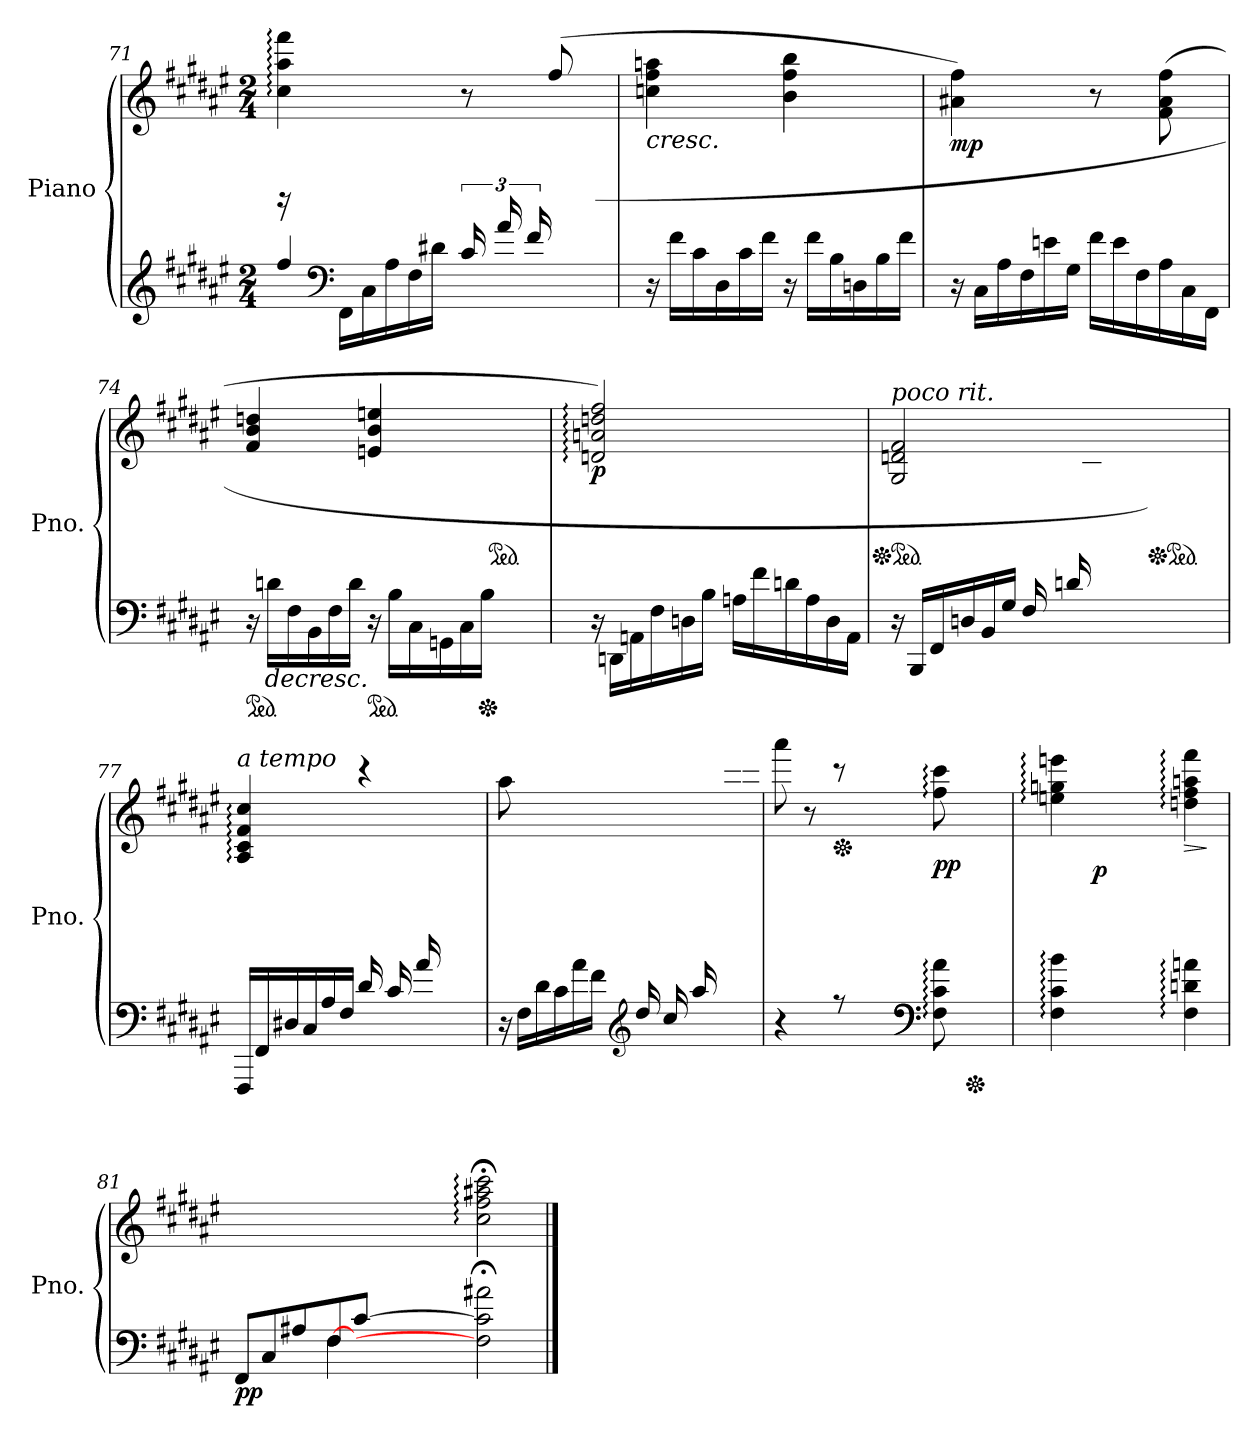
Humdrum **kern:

**kern	**kern	**dynam
*part1	*part1	*part1
*staff2	*staff1	*staff1/2
*I"Piano	*	*
*I'Pno.	*	*
!!LO:LB:g=z
*clefG2	*clefG2	*
*k[f#c#g#d#a#e#]	*k[f#c#g#d#a#e#]	*
*M2/4	*M2/4	*
*MM40	*MM40	*
=71	=71	=71
*^	*	*
*	*Xtuplet	*	*
*	*	*^	*
4ff#/	24rdddd	4cc#\: 4aa#\: 4fff#\:	4.ryy	.
*clefF4	*	*	*	*
.	24FF#\LL	.	.	.
.	24C#\	.	.	.
.	24A#\	.	.	.
.	24F#\	.	.	.
.	24d#X\JJ	.	.	.
*	*	*MM48	*	*
24c#/LL	4ryy	8r	.	.
24a#/	.	.	.	.
24f#/	.	.	.	.
8ryy	.	(8ff#/	24dd#\	.
.	.	.	24cc#\	.
.	.	.	(24f#\JJ	.
*v	*v	*	*	*
=72	=72	=72	=72
!	!	!	!LO:HP:b
*	*v	*v	*
24r	4ccn\ 4ff#\ 4aan\	<
24f#\LL	.	.
24c#\	.	.
24D#\	.	.
24c#\	.	.
24f#\JJ	.	.
24r	4b\ 4ff#\ 4bb\	.
24f#\LL	.	.
24B\	.	.
24Dn\	.	.
24B\	.	.
24f#\JJ	.	.
=73	=73	=73
!	!	!LO:DY:b
24r	4a#X\ 4ff#\)	mp
24C#\LL	.	.
24A#\	.	.
24F#\	.	.
24en\	.	.
24G#\JJ	.	.
24f#\LL	8r	.
24e\	.	.
24F#\	.	.
24A#\	(8f#\ 8a#\ 8ff#\	.
24C#\	.	.
24FF#\JJ	.	.
!!LO:LB:g=z
=74	=74	=74
*ped	*	*
*	*^	*
24r	4f#/ 4b/ 4ddn/	4ryy	.
!	!	!	!LO:HP:b=2
24dn\LL	.	.	>
24F#\	.	.	.
24BB\	.	.	.
24F#\	.	.	.
24d\JJ	.	.	.
*ped	*	*	*
24r	4en/ 4b/ 4een/	8..ryy	.
24B\LL	.	.	.
24C#\	.	.	.
24GGn\	.	.	.
24C#\	.	.	.
*Xped	*	*	*
24B\JJ	.	.	[
*	*ped	*	*
*	*	*Xtuplet	*
*	*MM30	*	*
.	.	96dn!LLLLyy	.
.	.	96an!yy	.
.	.	96dd!JJJJyy	.
*	*v	*v	*
=75	=75	=75
*	*MM48	*
*	*^	*
!	!	!	!LO:DY:b
*	*v	*v	*
24r	2dn/: 2an/: 2ddn/: 2ff#/:)	p
24DDn\LL	.	.
24AAn\	.	.
24F#\	.	.
24Dn\	.	.
24B\JJ	.	.
24An\LL	.	.
24f#\	.	.
24dn\	.	.
24A\	.	.
24D\	.	.
24AA\JJ	.	.
=76	=76	=76
*	*Xped	*
*	*ped	*
*	*^	*
*	*	*^	*
!	!LO:TX:a:i:t=poco rit.	!	!	!
!	!	!	!	!LO:DY:b
24r	2G#/ 2dn/ 2f#/	4ryy	3ryy	other-dynamics
(24BBB/LL	.	.	.	.
24FF#/	.	.	.	.
24Dn/	.	.	.	.
24BB/	.	.	.	.
24G#/JJ	.	.	.	.
*	*MM43	*	*	*
24F#/LL	.	8..ryy	.	.
24dn/	.	.	.	.
6ryy	.	.	24B\	.
.	.	.	24f#\	.
.	.	.	24d\	.
.	.	.	24g#\JJ)	.
*	*Xped	*	*	*
*	*ped	*	*	*
.	.	96A#!LLLLyy	.	.
.	.	96c#!yy	.	.
.	.	96f#!JJJJyy	.	.
*	*	*v	*v	*
!!LO:LB:g=z
=77	=77	=77	=77
!	!LO:TX:a:i:t=a tempo	!	!
(24FFF#/LL	4A#/: 4c#/: 4f#/: 4cc#/:	4.ryy	.
24FF#/	.	.	.
24D#X/	.	.	.
24C#/	.	.	.
24A#/	.	.	.
24F#/JJ	.	.	.
24d#/LL	4r	.	.
24c#/	.	.	.
24a#/	.	.	.
8ryy	.	24f#\	.
.	.	24dd#\	.
.	.	24cc#\JJ	.
=78	=78	=78	=78
*	*MM42	*	*
24r	8aa#\)	4.ryy	.
(24F#\LL	.	.	.
24d#\	.	.	.
24c#\	8ryy	.	.
24a#\	.	.	.
24f#\JJ	.	.	.
*clefG2	*	*	*
*	*MM40	*	*
24dd#/LL	4ryy	.	.
24cc#/	.	.	.
24aa#/	.	.	.
8ryy	.	24ff#\	.
.	.	24ddd#\	.
.	.	24ccc#\JJ	.
=79	=79	=79	=79
*^	*	*	*
4r	4ryy	8aaa#\)	4ryy	.
.	.	8r	.	.
*	*	*Xped	*	*
8r	16.ryy	8r	16.reyy	.
.	64F#!LLLLyy	.	32ff#!yy	.
.	64c#!JJJJyy	.	.	.
*clefF4	*	*	*	*
*	*	*MM36	*	*
!	!	!	!	!LO:DY:b
8F#\: 8c#\: 8a#\:	16.ryy	8ff#\: 8ccc#\:	16.ryy	pp
*Xped	*	*	*	*
.	64F#!LLLLyy	.	64een!LLLLyy	.
.	64c#!JJJJyy	.	64ggn!JJJJyy	.
=80	=80	=80	=80	=80
*	*	*MM32	*	*
4F#\: 4c#\: 4b\:	8..ryy	4een\: 4ggn\: 4eeen\:	8..ryy	.
!	!	!	!	!LO:DY:n=1:b
.	64F#!LLLLyy	.	96ddn!LLLLyy	] p
.	.	.	96ff#!yy	.
.	64dn!JJJJyy	.	.	.
.	.	.	96aan!JJJJyy	.
!	!	!	!	!LO:HP:b
4F#\: 4dn\: 4an\:	4ryy	4ddn\: 4ff#\: 4aan\: 4fff#\:	4ryy	>
*v	*v	*	*	*
*	*v	*v	*
.	.	]
=81	=81	=81
*	*MM44	*
*^	*	*
!	!	!	!LO:DY:b=2
10FF#/L	10ryy	4ryy	pp
10C#/	10ryy	.	.
10A#X/	10ryy	.	.
.	.	8..ryy	.
[10F#/	5F#\	.	.
[10c#/J	.	.	.
*	*	*MM16	*
.	.	128a#!LLLLLyy	.
.	.	128cc#!yy	.
.	.	128ff#!yy	.
.	.	128aa#!JJJJJyy	.
2F#\];< 2c#\];< 2a#X\;<	2ryy	2cc#\;<: 2ff#\;<: 2aa#X\;<: 2ccc#\;<:	.
*v	*v	*	*
==	==	==
*-	*-	*-
